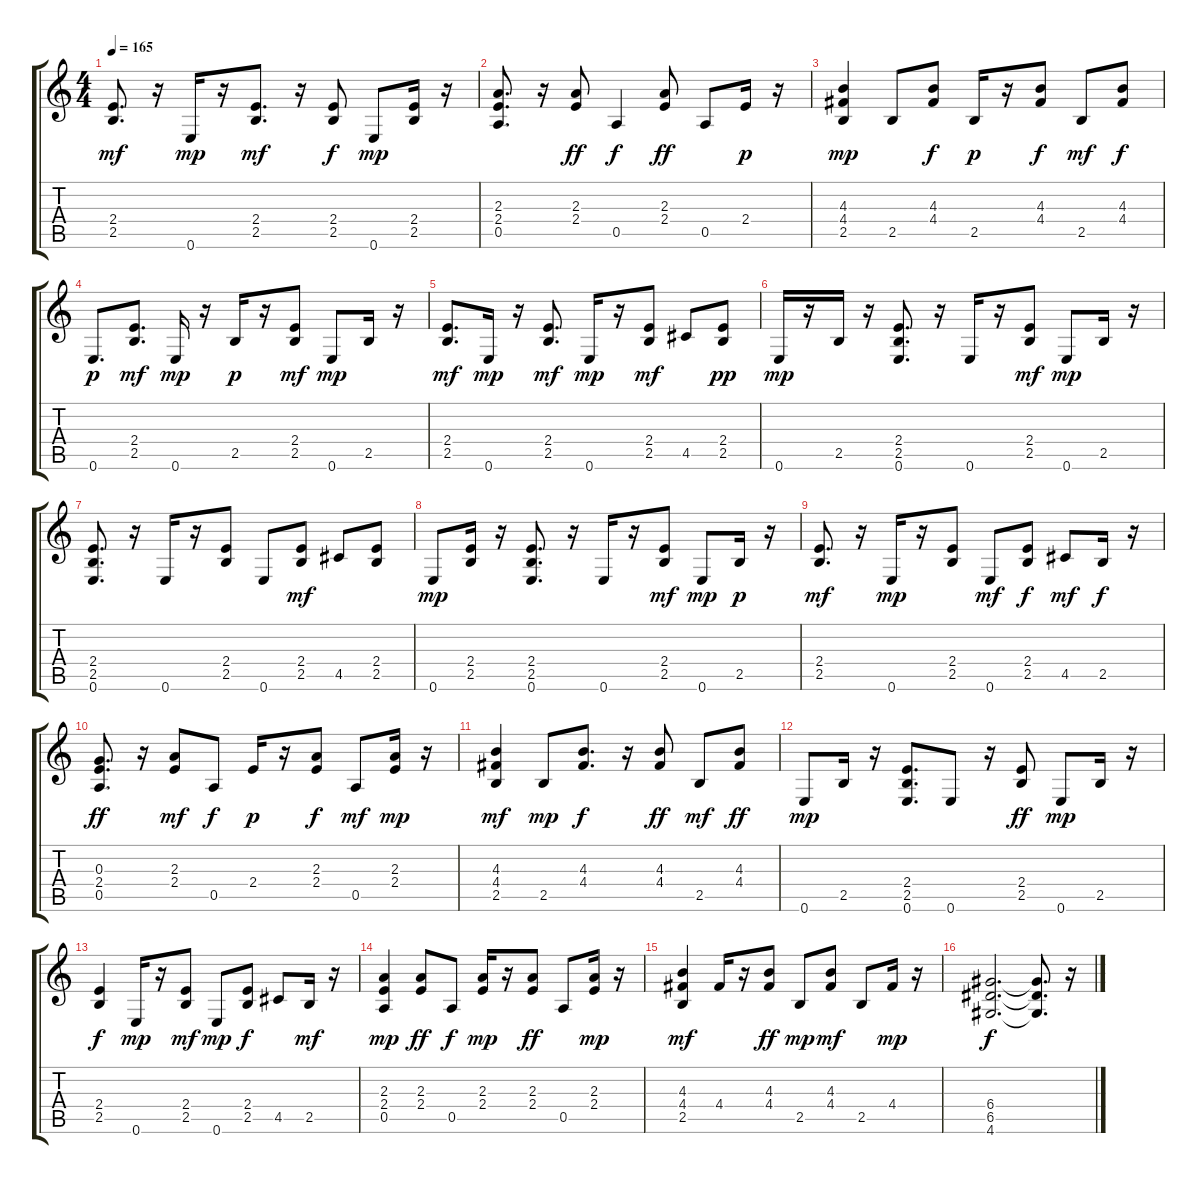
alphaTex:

\track "" {instrument overdrivenguitar}
\staff {score tabs}
\tuning (E4 B3 G3 D3 A2 E2) {hide}
\ts (4 4)
\tempo 165
\clef g2
\ks c
(2.4 2.5).8{d dy mf} r.16 0.6.16{dy mp} r.16 (2.4 2.5).8{d dy mf} r.16 (2.4 2.5).8{dy f} 0.6.8{dy mp} (2.4 2.5).16 r.16 |
(2.3 2.4 0.5).8{d} r.16 (2.3 2.4).8{dy ff} 0.5.4{dy f} (2.3 2.4).8{dy ff} 0.5.8 2.4.16{dy p} r.16 |
(4.3 4.4 2.5).4{dy mp} 2.5.8 (4.3 4.4).8{dy f} 2.5.16{dy p} r.16 (4.3 4.4).8{dy f} 2.5.8{dy mf} (4.3 4.4).8{dy f} |
0.6.8{d dy p} (2.4 2.5).8{d dy mf} 0.6.16{dy mp} r.16 2.5.16{dy p} r.16 (2.4 2.5).8{dy mf} 0.6.8{dy mp} 2.5.16 r.16 |
(2.4 2.5).8{d dy mf} 0.6.16{dy mp} r.16 (2.4 2.5).8{d dy mf} 0.6.16{dy mp} r.16 (2.4 2.5).8{dy mf} 4.5.8 (2.4 2.5).8{dy pp} |
0.6.16{dy mp} r.16 2.5.16 r.16 (2.4 2.5 0.6).8{d} r.16 0.6.16 r.16 (2.4 2.5).8{dy mf} 0.6.8{dy mp} 2.5.16 r.16 |
(2.4 2.5 0.6).8{d} r.16 0.6.16 r.16 (2.4 2.5).8 0.6.8 (2.4 2.5).8{dy mf} 4.5.8 (2.4 2.5).8 |
0.6.8{dy mp} (2.4 2.5).16 r.16 (2.4 2.5 0.6).8{d} r.16 0.6.16 r.16 (2.4 2.5).8{dy mf} 0.6.8{dy mp} 2.5.16{dy p} r.16 |
(2.4 2.5).8{d dy mf} r.16 0.6.16{dy mp} r.16 (2.4 2.5).8 0.6.8{dy mf} (2.4 2.5).8{dy f} 4.5.8{dy mf} 2.5.16{dy f} r.16 |
(0.3 2.4 0.5).8{d dy ff} r.16 (2.3 2.4).8{dy mf} 0.5.8{dy f} 2.4.16{dy p} r.16 (2.3 2.4).8{dy f} 0.5.8{dy mf} (2.3 2.4).16{dy mp} r.16 |
(4.3 4.4 2.5).4{dy mf} 2.5.8{dy mp} (4.3 4.4).8{d dy f} r.16 (4.3 4.4).8{dy ff} 2.5.8{dy mf} (4.3 4.4).8{dy ff} |
0.6.8{dy mp} 2.5.16 r.16 (2.4 2.5 0.6).8{d} 0.6.8 r.16 (2.4 2.5).8{dy ff} 0.6.8{dy mp} 2.5.16 r.16 |
(2.4 2.5).4{dy f} 0.6.16{dy mp} r.16 (2.4 2.5).8{dy mf} 0.6.8{dy mp} (2.4 2.5).8{dy f} 4.5.8 2.5.16{dy mf} r.16 |
(2.3 2.4 0.5).4{dy mp} (2.3 2.4).8{dy ff} 0.5.8{dy f} (2.3 2.4).16{dy mp} r.16 (2.3 2.4).8{dy ff} 0.5.8 (2.3 2.4).16{dy mp} r.16 |
(4.3 4.4 2.5).4{dy mf} 4.4.16 r.16 (4.3 4.4).8{dy ff} 2.5.8{dy mp} (4.3 4.4).8{dy mf} 2.5.8 4.4.16{dy mp} r.16 |
(6.4 6.5 4.6).2{d dy f} (6.4{t} 6.5{t} 4.6{t}).8{d} r.16
